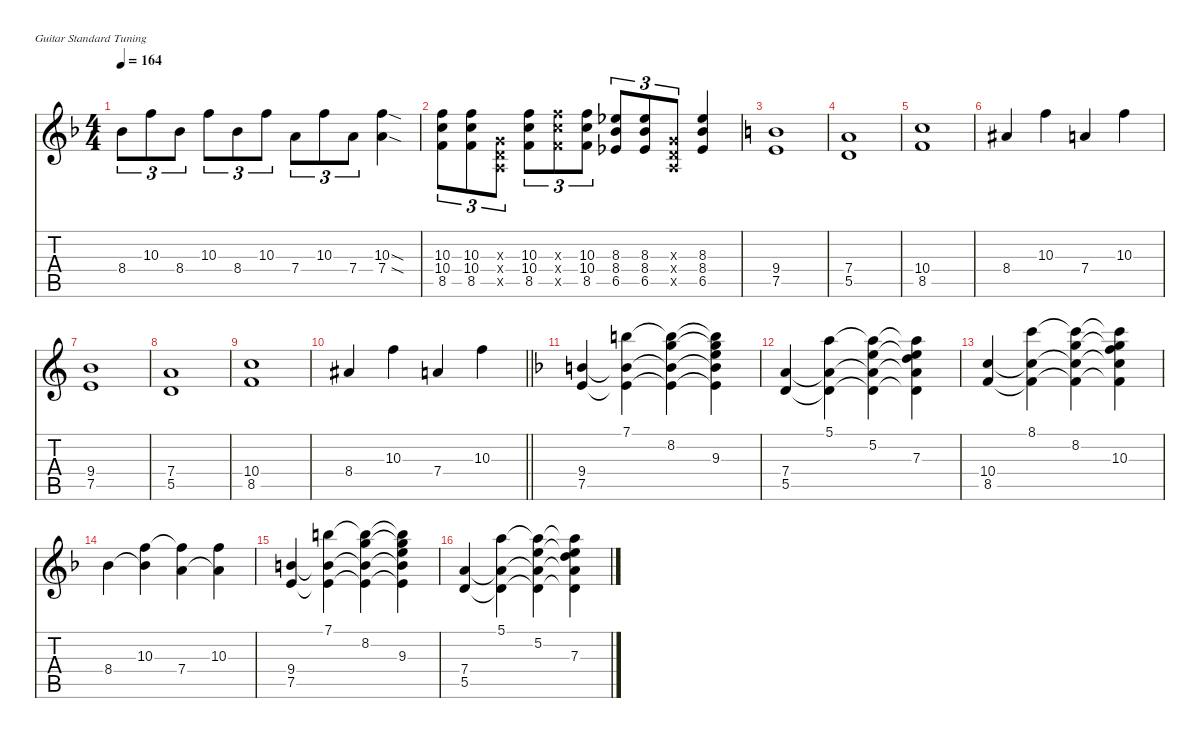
\defaultSystemsLayout 4
\hideDynamics
\bracketExtendMode nobrackets
\singleTrackTrackNamePolicy hidden
\multiTrackTrackNamePolicy hidden
\otherSystemsTrackNameOrientation horizontal
\track ("Guit 1" "dist.guit.") {defaultSystemsLayout 4 mute instrument distortionguitar}
\staff {score tabs}
\tuning (E4 B3 G3 D3 A2 E2)
\ts (4 4)
\tempo 164
\clef g2
\ks f
8.4{acc b}.8{tu (3 2) dy f beam Down} 10.3{acc forcenatural}.8{tu (3 2) beam Down} 8.4{acc b}.8{tu (3 2) beam Down} 10.3{acc forcenatural}.8{tu (3 2) beam Down} 8.4{acc b}.8{tu (3 2) beam Down} 10.3{acc forcenatural}.8{tu (3 2) beam Down} 7.4{acc forcenatural}.8{tu (3 2) beam Down} 10.3{acc forcenatural}.8{tu (3 2) beam Down} 7.4{acc forcenatural}.8{tu (3 2) beam Down} (10.3{sod acc forcenatural} 7.4{sod acc forcenatural}).4{beam Down} |
(10.3{acc forcenatural} 10.4{acc forcenatural} 8.5{acc forcenatural}).8{tu (3 2) beam Down} (10.3{acc forcenatural} 10.4{acc forcenatural} 8.5{acc forcenatural}).8{tu (3 2) beam Down} (0.3{x acc forcenatural} 0.4{x acc forcenatural} 0.5{x acc forcenatural}).8{tu (3 2) beam Down} (10.3{acc forcenatural} 10.4{acc forcenatural} 8.5{acc forcenatural}).8{tu (3 2) beam Down} (10.3{x acc forcenatural} 10.4{x acc forcenatural} 8.5{x acc forcenatural}).8{tu (3 2) beam Down} (10.3{acc forcenatural} 10.4{acc forcenatural} 8.5{acc forcenatural}).8{tu (3 2) beam Down} (8.3{acc b} 8.4{acc b} 6.5{acc b}).8{tu (3 2) beam Up} (8.3{acc b} 8.4{acc b} 6.5{acc b}).8{tu (3 2) beam Up} (0.3{x acc forcenatural} 0.4{x acc forcenatural} 0.5{x acc forcenatural}).8{tu (3 2) beam Up} (8.3{acc b} 8.4{acc b} 6.5{acc b}).4{beam Up} |
\ks c
(9.4 7.5).1{beam Up} |
(7.4 5.5).1{beam Up} |
(10.4 8.5).1{beam Up} |
8.4{acc #}.4{beam Up} 10.3.4{beam Down} 7.4.4{beam Up} 10.3.4{beam Down} |
(9.4 7.5).1{beam Up} |
(7.4 5.5).1{beam Up} |
(10.4 8.5).1{beam Up} |
\barLineRight lightlight
8.4{acc #}.4{beam Up} 10.3.4{beam Down} 7.4.4{beam Up} 10.3.4{beam Down} |
\ks f
(9.4{acc forcenatural} 7.5{acc forcenatural}).4{dy fff beam Up} (7.1{acc forcenatural} 9.4{t acc forcenatural} 7.5{t acc forcenatural}).4{beam Down} (7.1{t acc forcenatural} 8.2{acc forcenatural} 9.4{t acc forcenatural} 7.5{t acc forcenatural}).4{beam Down} (7.1{t acc forcenatural} 8.2{t acc forcenatural} 9.3{acc forcenatural} 9.4{t acc forcenatural} 7.5{t acc forcenatural}).4{beam Down} |
(7.4{acc forcenatural} 5.5{acc forcenatural}).4{beam Up} (5.1{acc forcenatural} 7.4{t acc forcenatural} 5.5{t acc forcenatural}).4{beam Down} (5.1{t acc forcenatural} 5.2{acc forcenatural} 7.4{t acc forcenatural} 5.5{t acc forcenatural}).4{beam Down} (5.1{t acc forcenatural} 5.2{t acc forcenatural} 7.3{acc forcenatural} 7.4{t acc forcenatural} 5.5{t acc forcenatural}).4{beam Down} |
(10.4{acc forcenatural} 8.5{acc forcenatural}).4{beam Up} (8.1{acc forcenatural} 10.4{t acc forcenatural} 8.5{t acc forcenatural}).4{beam Down} (8.1{t acc forcenatural} 8.2{acc forcenatural} 10.4{t acc forcenatural} 8.5{t acc forcenatural}).4{beam Down} (8.1{t acc forcenatural} 8.2{t acc forcenatural} 10.3{acc forcenatural} 10.4{t acc forcenatural} 8.5{t acc forcenatural}).4{beam Down} |
8.4{acc b}.4{beam Down} (10.3{acc forcenatural} 8.4{t acc b}).4{beam Down} (10.3{t acc forcenatural} 7.4{acc forcenatural}).4{beam Down} (10.3{acc forcenatural} 7.4{t acc forcenatural}).4{beam Down} |
(9.4{acc forcenatural} 7.5{acc forcenatural}).4{beam Up} (7.1{acc forcenatural} 9.4{t acc forcenatural} 7.5{t acc forcenatural}).4{beam Down} (7.1{t acc forcenatural} 8.2{acc forcenatural} 9.4{t acc forcenatural} 7.5{t acc forcenatural}).4{beam Down} (7.1{t acc forcenatural} 8.2{t acc forcenatural} 9.3{acc forcenatural} 9.4{t acc forcenatural} 7.5{t acc forcenatural}).4{beam Down} |
(7.4{acc forcenatural} 5.5{acc forcenatural}).4{beam Up} (5.1{acc forcenatural} 7.4{t acc forcenatural} 5.5{t acc forcenatural}).4{beam Down} (5.1{t acc forcenatural} 5.2{acc forcenatural} 7.4{t acc forcenatural} 5.5{t acc forcenatural}).4{beam Down} (5.1{t acc forcenatural} 5.2{t acc forcenatural} 7.3{acc forcenatural} 7.4{t acc forcenatural} 5.5{t acc forcenatural}).4{beam Down}
